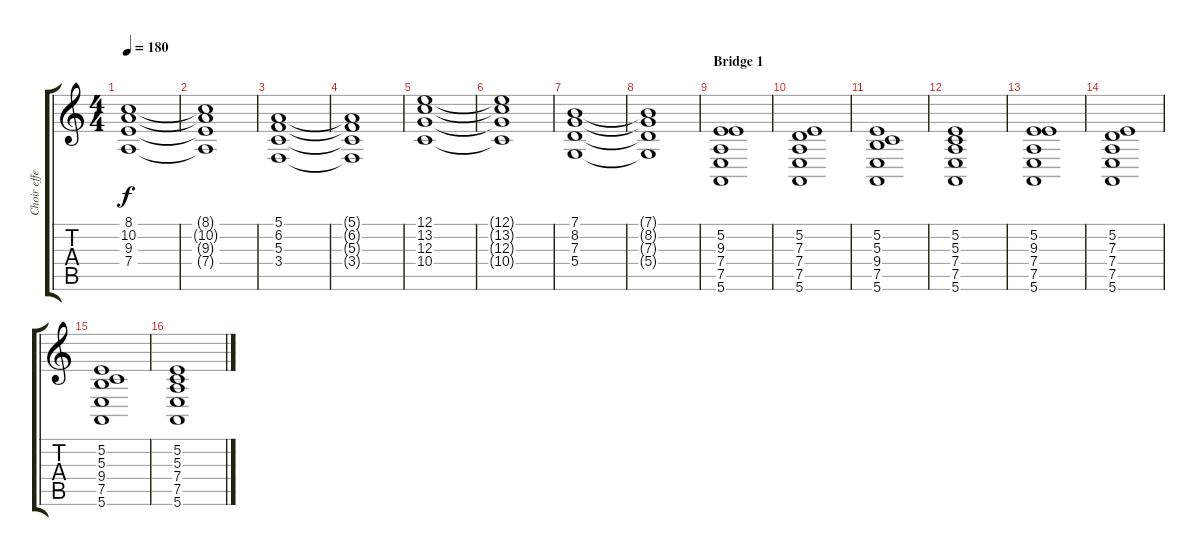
\track ("Choir effect" "Choir effe") {instrument choiraahs}
\staff {score tabs}
\tuning (E4 B3 G3 D3 A2 E2) {hide}
\ts (4 4)
\tempo 180
\clef g2
\ks c
(8.1 10.2 9.3 7.4).1{dy f} |
(8.1{t} 10.2{t} 9.3{t} 7.4{t}).1 |
(5.1 6.2 5.3 3.4).1 |
(5.1{t} 6.2{t} 5.3{t} 3.4{t}).1 |
(12.1 13.2 12.3 10.4).1 |
(12.1{t} 13.2{t} 12.3{t} 10.4{t}).1 |
(7.1 8.2 7.3 5.4).1 |
(7.1{t} 8.2{t} 7.3{t} 5.4{t}).1 |
\section ("" "Bridge 1")
(5.2 9.3 7.4 7.5 5.6).1 |
(5.2 7.3 7.4 7.5 5.6).1 |
(5.2 5.3 9.4 7.5 5.6).1 |
(5.2 5.3 7.4 7.5 5.6).1 |
(5.2 9.3 7.4 7.5 5.6).1 |
(5.2 7.3 7.4 7.5 5.6).1 |
(5.2 5.3 9.4 7.5 5.6).1 |
(5.2 5.3 7.4 7.5 5.6).1
